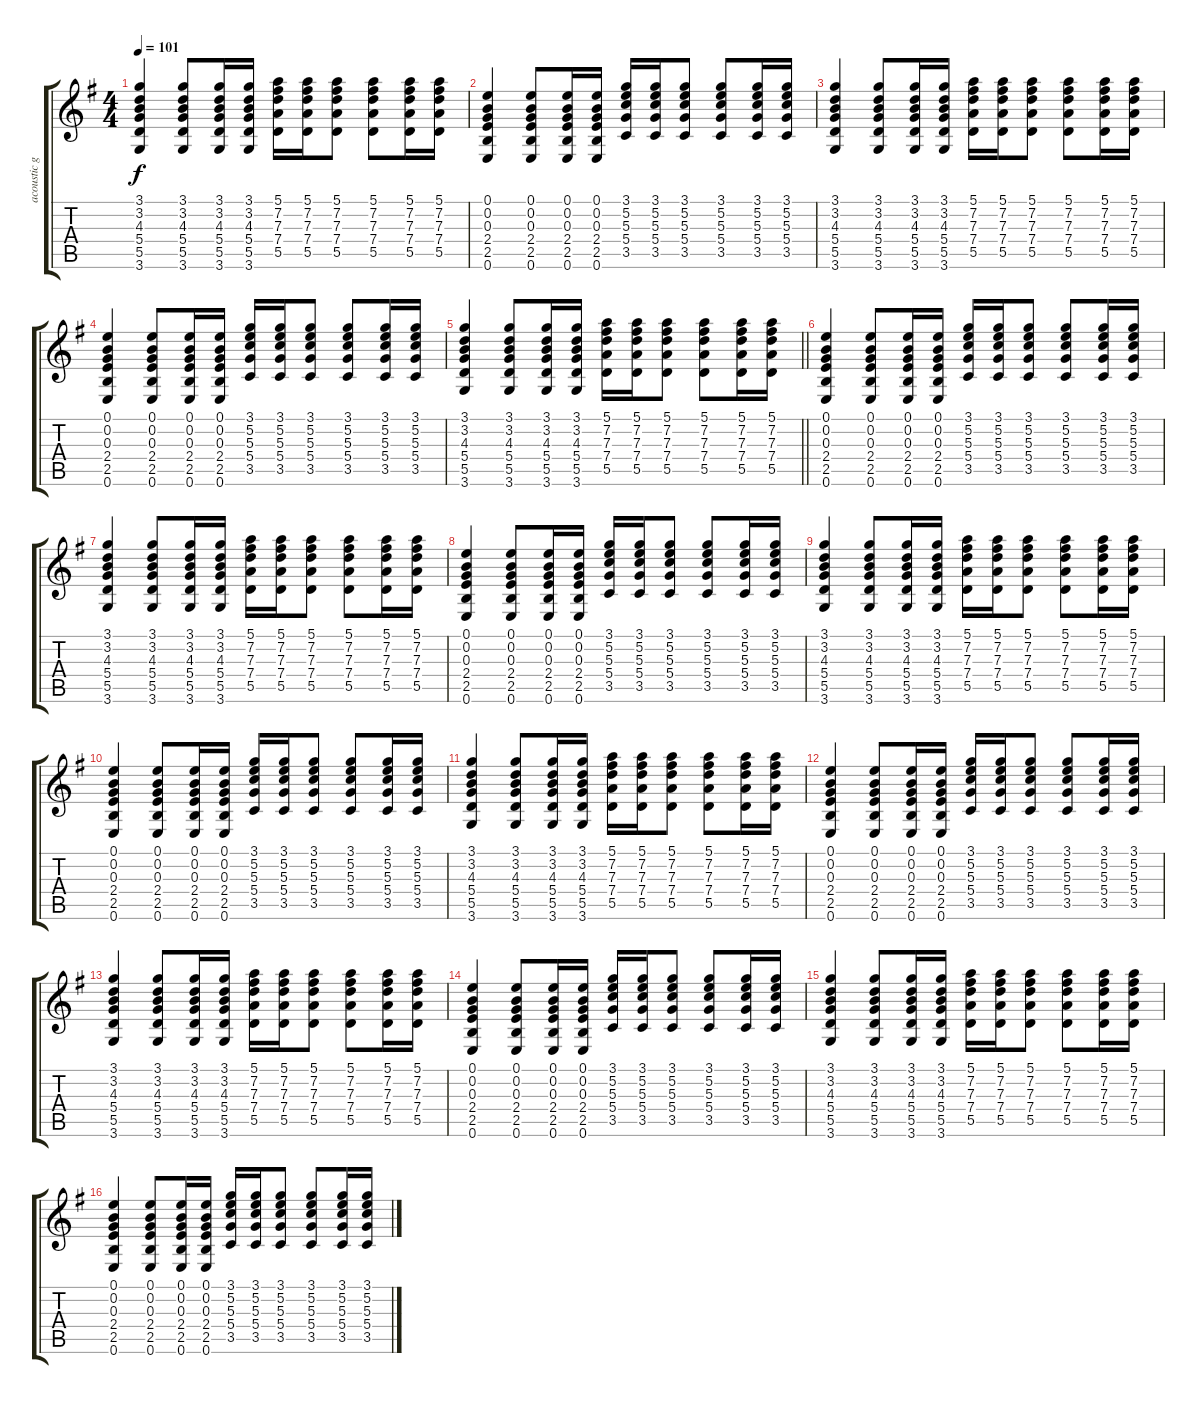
\track ("acoustic guitar" "acoustic g") {instrument acousticguitarsteel}
\staff {score tabs}
\tuning (E4 B3 G3 D3 A2 E2) {hide}
\ts (4 4)
\tempo 101
\clef g2
\ks eminor
(3.1 3.2 4.3 5.4 5.5 3.6).4{dy f} (3.1 3.2 4.3 5.4 5.5 3.6).8 (3.1 3.2 4.3 5.4 5.5 3.6).16 (3.1 3.2 4.3 5.4 5.5 3.6).16 (5.1 7.2 7.3 7.4 5.5).16 (5.1 7.2 7.3 7.4 5.5).16 (5.1 7.2 7.3 7.4 5.5).8 (5.1 7.2 7.3 7.4 5.5).8 (5.1 7.2 7.3 7.4 5.5).16 (5.1 7.2 7.3 7.4 5.5).16 |
(0.1 0.2 0.3 2.4 2.5 0.6).4 (0.1 0.2 0.3 2.4 2.5 0.6).8 (0.1 0.2 0.3 2.4 2.5 0.6).16 (0.1 0.2 0.3 2.4 2.5 0.6).16 (3.1 5.2 5.3 5.4 3.5).16 (3.1 5.2 5.3 5.4 3.5).16 (3.1 5.2 5.3 5.4 3.5).8 (3.1 5.2 5.3 5.4 3.5).8 (3.1 5.2 5.3 5.4 3.5).16 (3.1 5.2 5.3 5.4 3.5).16 |
(3.1 3.2 4.3 5.4 5.5 3.6).4 (3.1 3.2 4.3 5.4 5.5 3.6).8 (3.1 3.2 4.3 5.4 5.5 3.6).16 (3.1 3.2 4.3 5.4 5.5 3.6).16 (5.1 7.2 7.3 7.4 5.5).16 (5.1 7.2 7.3 7.4 5.5).16 (5.1 7.2 7.3 7.4 5.5).8 (5.1 7.2 7.3 7.4 5.5).8 (5.1 7.2 7.3 7.4 5.5).16 (5.1 7.2 7.3 7.4 5.5).16 |
(0.1 0.2 0.3 2.4 2.5 0.6).4 (0.1 0.2 0.3 2.4 2.5 0.6).8 (0.1 0.2 0.3 2.4 2.5 0.6).16 (0.1 0.2 0.3 2.4 2.5 0.6).16 (3.1 5.2 5.3 5.4 3.5).16 (3.1 5.2 5.3 5.4 3.5).16 (3.1 5.2 5.3 5.4 3.5).8 (3.1 5.2 5.3 5.4 3.5).8 (3.1 5.2 5.3 5.4 3.5).16 (3.1 5.2 5.3 5.4 3.5).16 |
\barLineRight lightlight
(3.1 3.2 4.3 5.4 5.5 3.6).4 (3.1 3.2 4.3 5.4 5.5 3.6).8 (3.1 3.2 4.3 5.4 5.5 3.6).16 (3.1 3.2 4.3 5.4 5.5 3.6).16 (5.1 7.2 7.3 7.4 5.5).16 (5.1 7.2 7.3 7.4 5.5).16 (5.1 7.2 7.3 7.4 5.5).8 (5.1 7.2 7.3 7.4 5.5).8 (5.1 7.2 7.3 7.4 5.5).16 (5.1 7.2 7.3 7.4 5.5).16 |
(0.1 0.2 0.3 2.4 2.5 0.6).4 (0.1 0.2 0.3 2.4 2.5 0.6).8 (0.1 0.2 0.3 2.4 2.5 0.6).16 (0.1 0.2 0.3 2.4 2.5 0.6).16 (3.1 5.2 5.3 5.4 3.5).16 (3.1 5.2 5.3 5.4 3.5).16 (3.1 5.2 5.3 5.4 3.5).8 (3.1 5.2 5.3 5.4 3.5).8 (3.1 5.2 5.3 5.4 3.5).16 (3.1 5.2 5.3 5.4 3.5).16 |
(3.1 3.2 4.3 5.4 5.5 3.6).4 (3.1 3.2 4.3 5.4 5.5 3.6).8 (3.1 3.2 4.3 5.4 5.5 3.6).16 (3.1 3.2 4.3 5.4 5.5 3.6).16 (5.1 7.2 7.3 7.4 5.5).16 (5.1 7.2 7.3 7.4 5.5).16 (5.1 7.2 7.3 7.4 5.5).8 (5.1 7.2 7.3 7.4 5.5).8 (5.1 7.2 7.3 7.4 5.5).16 (5.1 7.2 7.3 7.4 5.5).16 |
(0.1 0.2 0.3 2.4 2.5 0.6).4 (0.1 0.2 0.3 2.4 2.5 0.6).8 (0.1 0.2 0.3 2.4 2.5 0.6).16 (0.1 0.2 0.3 2.4 2.5 0.6).16 (3.1 5.2 5.3 5.4 3.5).16 (3.1 5.2 5.3 5.4 3.5).16 (3.1 5.2 5.3 5.4 3.5).8 (3.1 5.2 5.3 5.4 3.5).8 (3.1 5.2 5.3 5.4 3.5).16 (3.1 5.2 5.3 5.4 3.5).16 |
(3.1 3.2 4.3 5.4 5.5 3.6).4 (3.1 3.2 4.3 5.4 5.5 3.6).8 (3.1 3.2 4.3 5.4 5.5 3.6).16 (3.1 3.2 4.3 5.4 5.5 3.6).16 (5.1 7.2 7.3 7.4 5.5).16 (5.1 7.2 7.3 7.4 5.5).16 (5.1 7.2 7.3 7.4 5.5).8 (5.1 7.2 7.3 7.4 5.5).8 (5.1 7.2 7.3 7.4 5.5).16 (5.1 7.2 7.3 7.4 5.5).16 |
(0.1 0.2 0.3 2.4 2.5 0.6).4 (0.1 0.2 0.3 2.4 2.5 0.6).8 (0.1 0.2 0.3 2.4 2.5 0.6).16 (0.1 0.2 0.3 2.4 2.5 0.6).16 (3.1 5.2 5.3 5.4 3.5).16 (3.1 5.2 5.3 5.4 3.5).16 (3.1 5.2 5.3 5.4 3.5).8 (3.1 5.2 5.3 5.4 3.5).8 (3.1 5.2 5.3 5.4 3.5).16 (3.1 5.2 5.3 5.4 3.5).16 |
(3.1 3.2 4.3 5.4 5.5 3.6).4 (3.1 3.2 4.3 5.4 5.5 3.6).8 (3.1 3.2 4.3 5.4 5.5 3.6).16 (3.1 3.2 4.3 5.4 5.5 3.6).16 (5.1 7.2 7.3 7.4 5.5).16 (5.1 7.2 7.3 7.4 5.5).16 (5.1 7.2 7.3 7.4 5.5).8 (5.1 7.2 7.3 7.4 5.5).8 (5.1 7.2 7.3 7.4 5.5).16 (5.1 7.2 7.3 7.4 5.5).16 |
(0.1 0.2 0.3 2.4 2.5 0.6).4 (0.1 0.2 0.3 2.4 2.5 0.6).8 (0.1 0.2 0.3 2.4 2.5 0.6).16 (0.1 0.2 0.3 2.4 2.5 0.6).16 (3.1 5.2 5.3 5.4 3.5).16 (3.1 5.2 5.3 5.4 3.5).16 (3.1 5.2 5.3 5.4 3.5).8 (3.1 5.2 5.3 5.4 3.5).8 (3.1 5.2 5.3 5.4 3.5).16 (3.1 5.2 5.3 5.4 3.5).16 |
(3.1 3.2 4.3 5.4 5.5 3.6).4 (3.1 3.2 4.3 5.4 5.5 3.6).8 (3.1 3.2 4.3 5.4 5.5 3.6).16 (3.1 3.2 4.3 5.4 5.5 3.6).16 (5.1 7.2 7.3 7.4 5.5).16 (5.1 7.2 7.3 7.4 5.5).16 (5.1 7.2 7.3 7.4 5.5).8 (5.1 7.2 7.3 7.4 5.5).8 (5.1 7.2 7.3 7.4 5.5).16 (5.1 7.2 7.3 7.4 5.5).16 |
(0.1 0.2 0.3 2.4 2.5 0.6).4 (0.1 0.2 0.3 2.4 2.5 0.6).8 (0.1 0.2 0.3 2.4 2.5 0.6).16 (0.1 0.2 0.3 2.4 2.5 0.6).16 (3.1 5.2 5.3 5.4 3.5).16 (3.1 5.2 5.3 5.4 3.5).16 (3.1 5.2 5.3 5.4 3.5).8 (3.1 5.2 5.3 5.4 3.5).8 (3.1 5.2 5.3 5.4 3.5).16 (3.1 5.2 5.3 5.4 3.5).16 |
(3.1 3.2 4.3 5.4 5.5 3.6).4 (3.1 3.2 4.3 5.4 5.5 3.6).8 (3.1 3.2 4.3 5.4 5.5 3.6).16 (3.1 3.2 4.3 5.4 5.5 3.6).16 (5.1 7.2 7.3 7.4 5.5).16 (5.1 7.2 7.3 7.4 5.5).16 (5.1 7.2 7.3 7.4 5.5).8 (5.1 7.2 7.3 7.4 5.5).8 (5.1 7.2 7.3 7.4 5.5).16 (5.1 7.2 7.3 7.4 5.5).16 |
(0.1 0.2 0.3 2.4 2.5 0.6).4 (0.1 0.2 0.3 2.4 2.5 0.6).8 (0.1 0.2 0.3 2.4 2.5 0.6).16 (0.1 0.2 0.3 2.4 2.5 0.6).16 (3.1 5.2 5.3 5.4 3.5).16 (3.1 5.2 5.3 5.4 3.5).16 (3.1 5.2 5.3 5.4 3.5).8 (3.1 5.2 5.3 5.4 3.5).8 (3.1 5.2 5.3 5.4 3.5).16 (3.1 5.2 5.3 5.4 3.5).16
